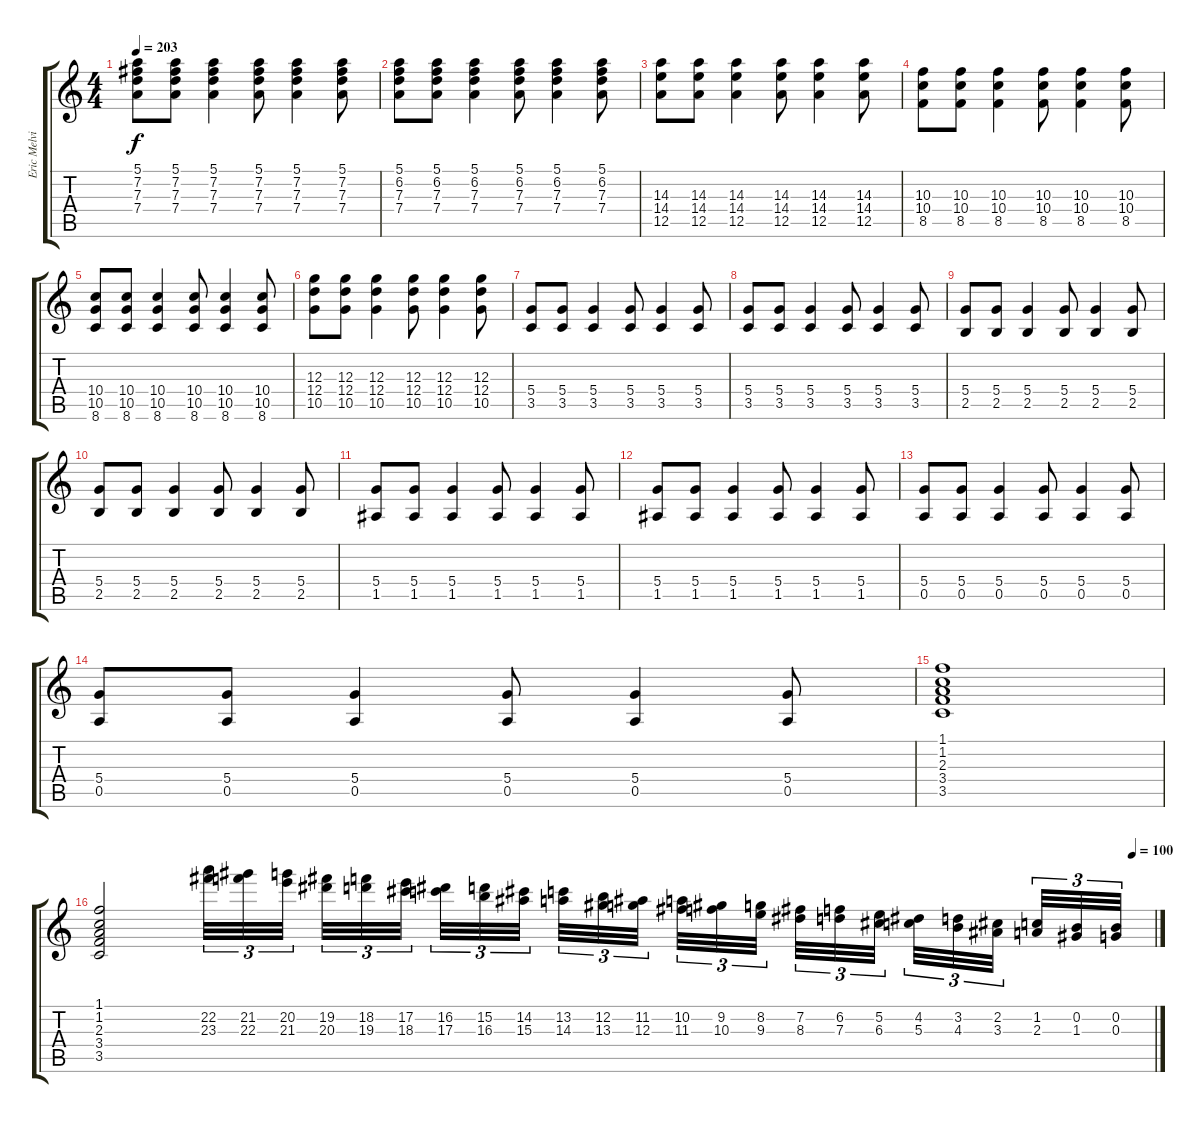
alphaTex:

\track ("Eric Melvin" "Eric Melvi") {instrument distortionguitar}
\staff {score tabs}
\tuning (E4 B3 G3 D3 A2 E2) {hide}
\ts (4 4)
\tempo 203
\clef g2
\ks c
(5.1 7.2 7.3 7.4).8{dy f} (5.1 7.2 7.3 7.4).8 (5.1 7.2 7.3 7.4).4 (5.1 7.2 7.3 7.4).8 (5.1 7.2 7.3 7.4).4 (5.1 7.2 7.3 7.4).8 |
(5.1 6.2 7.3 7.4).8 (5.1 6.2 7.3 7.4).8 (5.1 6.2 7.3 7.4).4 (5.1 6.2 7.3 7.4).8 (5.1 6.2 7.3 7.4).4 (5.1 6.2 7.3 7.4).8 |
(14.3 14.4 12.5).8 (14.3 14.4 12.5).8 (14.3 14.4 12.5).4 (14.3 14.4 12.5).8 (14.3 14.4 12.5).4 (14.3 14.4 12.5).8 |
(10.3 10.4 8.5).8 (10.3 10.4 8.5).8 (10.3 10.4 8.5).4 (10.3 10.4 8.5).8 (10.3 10.4 8.5).4 (10.3 10.4 8.5).8 |
(10.4 10.5 8.6).8 (10.4 10.5 8.6).8 (10.4 10.5 8.6).4 (10.4 10.5 8.6).8 (10.4 10.5 8.6).4 (10.4 10.5 8.6).8 |
(12.3 12.4 10.5).8 (12.3 12.4 10.5).8 (12.3 12.4 10.5).4 (12.3 12.4 10.5).8 (12.3 12.4 10.5).4 (12.3 12.4 10.5).8 |
(5.4 3.5).8 (5.4 3.5).8 (5.4 3.5).4 (5.4 3.5).8 (5.4 3.5).4 (5.4 3.5).8 |
(5.4 3.5).8 (5.4 3.5).8 (5.4 3.5).4 (5.4 3.5).8 (5.4 3.5).4 (5.4 3.5).8 |
(5.4 2.5).8 (5.4 2.5).8 (5.4 2.5).4 (5.4 2.5).8 (5.4 2.5).4 (5.4 2.5).8 |
(5.4 2.5).8 (5.4 2.5).8 (5.4 2.5).4 (5.4 2.5).8 (5.4 2.5).4 (5.4 2.5).8 |
(5.4 1.5).8 (5.4 1.5).8 (5.4 1.5).4 (5.4 1.5).8 (5.4 1.5).4 (5.4 1.5).8 |
(5.4 1.5).8 (5.4 1.5).8 (5.4 1.5).4 (5.4 1.5).8 (5.4 1.5).4 (5.4 1.5).8 |
(5.4 0.5).8 (5.4 0.5).8 (5.4 0.5).4 (5.4 0.5).8 (5.4 0.5).4 (5.4 0.5).8 |
(5.4 0.5).8 (5.4 0.5).8 (5.4 0.5).4 (5.4 0.5).8 (5.4 0.5).4 (5.4 0.5).8 |
(1.1 1.2 2.3 3.4 3.5).1 |
\tempo (100 0.9791666666666666)
(1.1 1.2 2.3 3.4 3.5).2 (22.2 23.3).32{tu (3 2)} (21.2 22.3).32{tu (3 2)} (20.2 21.3).32{tu (3 2)} (19.2 20.3).32{tu (3 2)} (18.2 19.3).32{tu (3 2)} (17.2 18.3).32{tu (3 2)} (16.2 17.3).32{tu (3 2)} (15.2 16.3).32{tu (3 2)} (14.2 15.3).32{tu (3 2)} (13.2 14.3).32{tu (3 2)} (12.2 13.3).32{tu (3 2)} (11.2 12.3).32{tu (3 2)} (10.2 11.3).32{tu (3 2)} (9.2 10.3).32{tu (3 2)} (8.2 9.3).32{tu (3 2)} (7.2 8.3).32{tu (3 2)} (6.2 7.3).32{tu (3 2)} (5.2 6.3).32{tu (3 2)} (4.2 5.3).32{tu (3 2)} (3.2 4.3).32{tu (3 2)} (2.2 3.3).32{tu (3 2)} (1.2 2.3).32{tu (3 2)} (0.2 1.3).32{tu (3 2)} (0.2 0.3).32{tu (3 2)}
